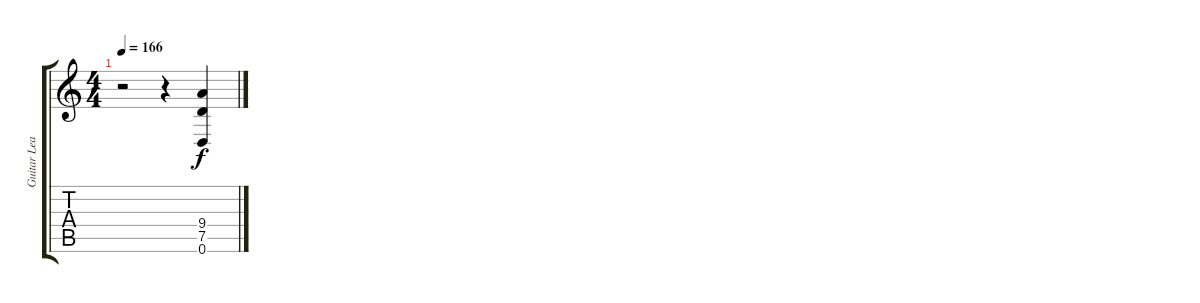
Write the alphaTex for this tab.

\track ("Guitar Lead" "Guitar Lea") {instrument overdrivenguitar}
\staff {score tabs}
\tuning (D4 A3 F3 C3 G2 D2) {hide}
\ts (4 4)
\tempo 166
\clef g2
\ks c
r.2{dy f} r.4 (9.4 7.5 0.6).4
